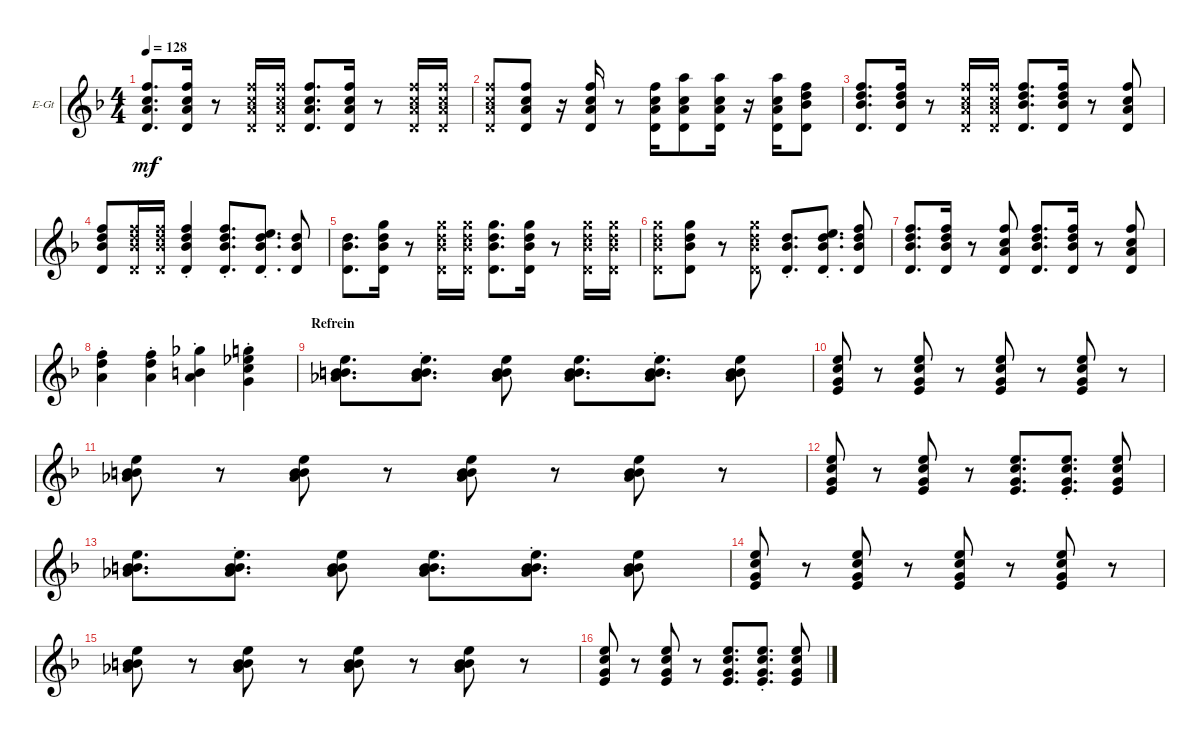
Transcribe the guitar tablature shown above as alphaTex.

\defaultSystemsLayout 4
\bracketExtendMode groupsimilarinstruments
\firstSystemTrackNameOrientation horizontal
\otherSystemsTrackNameOrientation horizontal
\track ("Electric Guitar" "E-Gt") {instrument electricguitarclean}
\staff {score}
\tuning (E4 B3 G3 D3 A2 E2)
\ts (4 4)
\tempo 128
\clef g2
\scale
0.333333
\ks f
(1.1 2.3 1.2 0.4).8{d dy mf} (1.1 2.3 1.2 0.4).16 r.8 (1.1{x} 2.3{x} 1.2{x} 0.4{x}).16 (1.1{x} 2.3{x} 1.2{x} 0.4{x}).16 (1.1 2.3 1.2 0.4).8{d} (1.1 2.3 1.2 0.4).16 r.8 (1.1{x} 2.3{x} 1.2{x} 0.4{x}).16 (1.1{x} 2.3{x} 1.2{x} 0.4{x}).16 |
\scale
0.333333 (1.1{x} 2.3{x} 1.2{x} 0.4{x}).8 (1.1 2.3 1.2 0.4).8 r.16 (1.1 2.3 1.2 0.4).16 r.8 (1.1 2.3 1.2 0.4).16 (2.3 1.2 0.4 5.1).8 (2.3 1.2 0.4 5.1).16 r.16 (2.3 1.2 0.4 5.1).16 (1.1 3.2 0.4 3.3).8 |
\scale
0.333333 (1.1 3.2 0.4 3.3).8{d} (1.1 3.2 0.4 3.3).16 r.8 (1.1{x} 2.3{x} 1.2{x} 0.4{x}).16 (1.1{x} 2.3{x} 1.2{x} 0.4{x}).16 (1.1 3.2 0.4 3.3).8{d} (1.1 3.2 0.4 3.3).16 r.8 (1.1 2.3 1.2 0.4).8 |
\scale
0.333333 (1.1 3.2 0.4 3.3).8 (1.1{x} 3.2{x} 0.4{x} 3.3{x}).16 (1.1{x} 3.2{x} 0.4{x} 3.3{x}).16 (1.1{st} 3.2{st} 0.4{st} 3.3{st}).4 (1.1{st} 3.2{st} 0.4{st} 3.3{st}).8{d} (3.2{st} 0.4{st} 3.3{st} 0.1{st}).8{d} (3.2 0.4 3.3).8 |
\scale
0.333333 (3.2 0.4 3.3).8{d} (3.3 0.4 3.2 3.1).16 r.8 (3.3{x} 0.4{x} 3.2{x} 3.1{x}).16 (3.3{x} 0.4{x} 3.2{x} 3.1{x}).16 (3.3 0.4 3.2 3.1).8{d} (3.3 0.4 3.2 3.1).16 r.8 (3.3{x} 0.4{x} 3.2{x} 3.1{x}).16 (3.3{x} 0.4{x} 3.2{x} 3.1{x}).16 |
\scale
0.333333 (3.3{x} 0.4{x} 3.2{x} 3.1{x}).8 (3.3 0.4 3.2 3.1).8 r.8 (3.3{x} 0.4{x} 3.2{x} 3.1{x}).8 (3.3{st} 0.4{st} 3.2{st}).8{d} (3.3{st} 0.4{st} 3.2{st} 0.1{st}).8{d} (3.3 0.4 3.2 1.1).8 |
\scale
0.333333 (1.1 3.2 0.4 3.3).8{d} (1.1 3.2 0.4 3.3).16 r.8 (1.1 2.3 1.2 0.4).8 (1.1 3.2 0.4 3.3).8{d} (1.1 3.2 0.4 3.3).16 r.8 (1.1 2.3 1.2 0.4).8 |
\scale
0.333333 (1.1{st} 3.2{st} 2.3{st}).4 (1.1{st} 3.2{st} 2.3{st}).4 (0.2{st} 2.1{st} 2.3{st}).4 (3.1{st} 4.2{st} 5.3{st} 5.4{st}).4 |
\section ("" "Refrein")
\scale
0.333333 (0.1 6.4 4.3 0.2).8{d} (0.1{st} 6.4{st} 4.3{st} 0.2{st}).8{d} (0.1 6.4 4.3 0.2).8 (0.1 6.4 4.3 0.2).8{d} (0.1{st} 6.4{st} 4.3{st} 0.2{st}).8{d} (0.1 6.4 4.3 0.2).8 |
\scale
0.333333 (0.1 0.3 1.2 2.4).8 r.8 (0.1 0.3 1.2 2.4).8 r.8 (0.1 0.3 1.2 2.4).8 r.8 (0.1 0.3 1.2 2.4).8 r.8 |
\scale
0.333333 (0.1 6.4 4.3 0.2).8 r.8 (0.1 6.4 4.3 0.2).8 r.8 (0.1 6.4 4.3 0.2).8 r.8 (0.1 6.4 4.3 0.2).8 r.8 |
\scale
0.333333 (0.1 0.3 1.2 2.4).8 r.8 (0.1 0.3 1.2 2.4).8 r.8 (0.1 0.3 1.2 2.4).8{d} (0.1{st} 0.3{st} 1.2{st} 2.4{st}).8{d} (0.1 0.3 1.2 2.4).8 |
\scale
0.333333 (0.1 6.4 4.3 0.2).8{d} (0.1{st} 6.4{st} 4.3{st} 0.2{st}).8{d} (0.1 6.4 4.3 0.2).8 (0.1 6.4 4.3 0.2).8{d} (0.1{st} 6.4{st} 4.3{st} 0.2{st}).8{d} (0.1 6.4 4.3 0.2).8 |
(0.1 0.3 1.2 2.4).8 r.8 (0.1 0.3 1.2 2.4).8 r.8 (0.1 0.3 1.2 2.4).8 r.8 (0.1 0.3 1.2 2.4).8 r.8 |
(0.1 6.4 4.3 0.2).8 r.8 (0.1 6.4 4.3 0.2).8 r.8 (0.1 6.4 4.3 0.2).8 r.8 (0.1 6.4 4.3 0.2).8 r.8 |
(0.1 0.3 1.2 2.4).8 r.8 (0.1 0.3 1.2 2.4).8 r.8 (0.1 0.3 1.2 2.4).8{d} (0.1{st} 0.3{st} 1.2{st} 2.4{st}).8{d} (0.1 0.3 1.2 2.4).8
